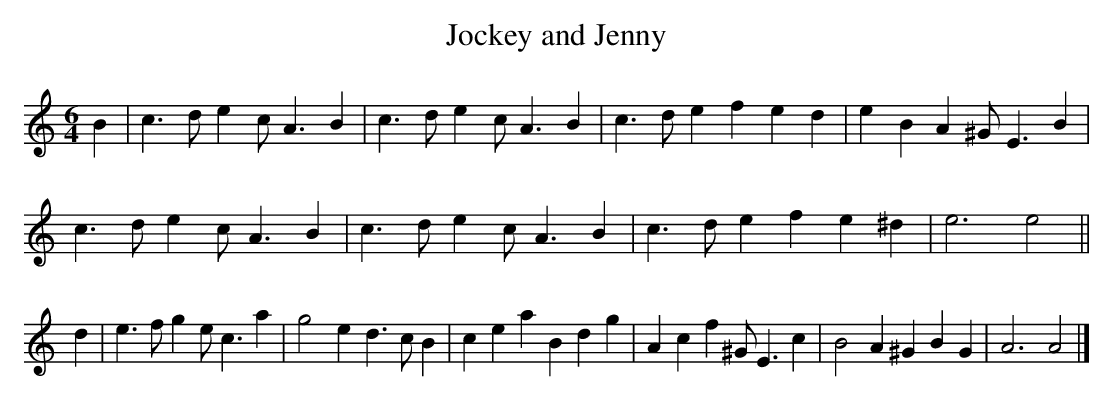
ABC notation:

X:1
T:Jockey and Jenny
M:6/4
L:1/4
K:Am
B | c>d e c<A B | c>d e c<A B | c>d ef ed | eBA ^G<E B |
c>dec<AB | c>dec<AB | c>defe^d | e3 e2 ||
d | e>fge<ca | g2ed>cB | ceaBdg | Acf^G<Ec | B2A^GBG | A3A2 |]
